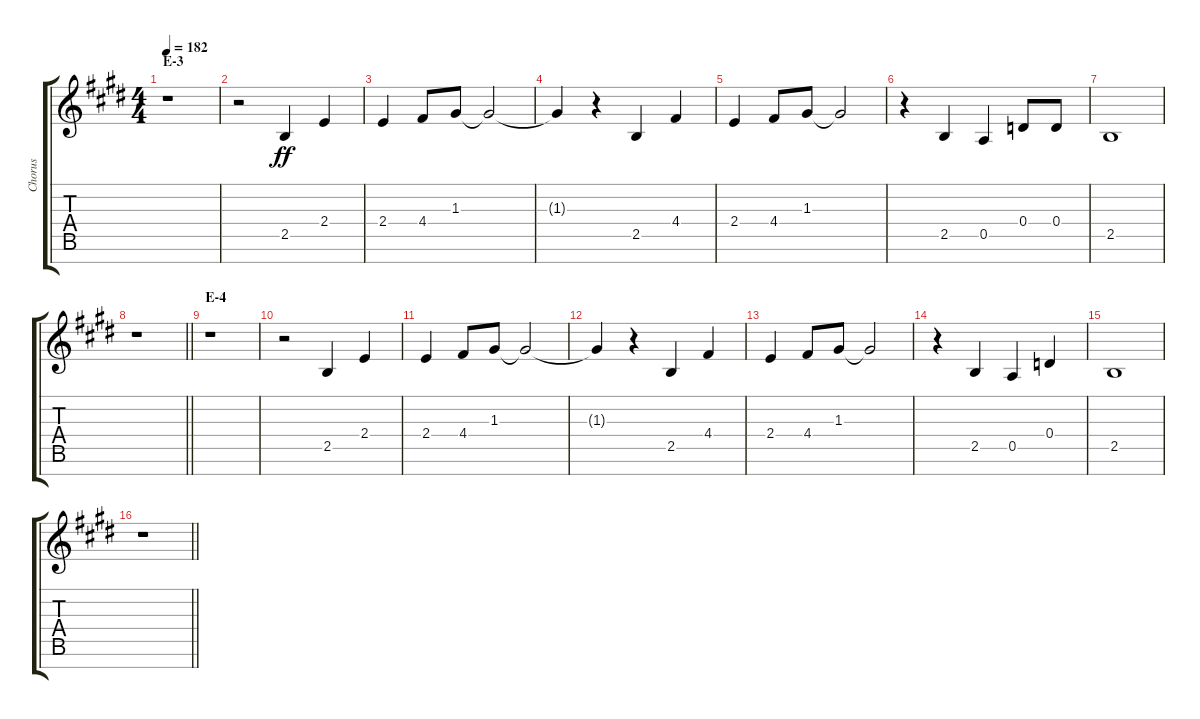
\track ("Chorus" "Chorus") {instrument voiceoohs}
\staff {score tabs}
\tuning (E5 B4 G4 D4 A3 E3 B2) {hide}
\ts (4 4)
\section ("" "E-3")
\tempo 182
\clef g2
\ks e
r.1{dy ff} |
r.2 2.5.4 2.4.4 |
2.4.4 4.4.8 1.3.8 1.3{t}.2 |
1.3{t}.4 r.4 2.5.4 4.4.4 |
2.4.4 4.4.8 1.3.8 1.3{t}.2 |
r.4 2.5.4 0.5.4 0.4.8 0.4.8 |
2.5.1 |
\barLineRight lightlight
r.1 |
\section ("" "E-4")
r.1 |
r.2 2.5.4 2.4.4 |
2.4.4 4.4.8 1.3.8 1.3{t}.2 |
1.3{t}.4 r.4 2.5.4 4.4.4 |
2.4.4 4.4.8 1.3.8 1.3{t}.2 |
r.4 2.5.4 0.5.4 0.4.4 |
2.5.1 |
\barLineRight lightlight
r.1
